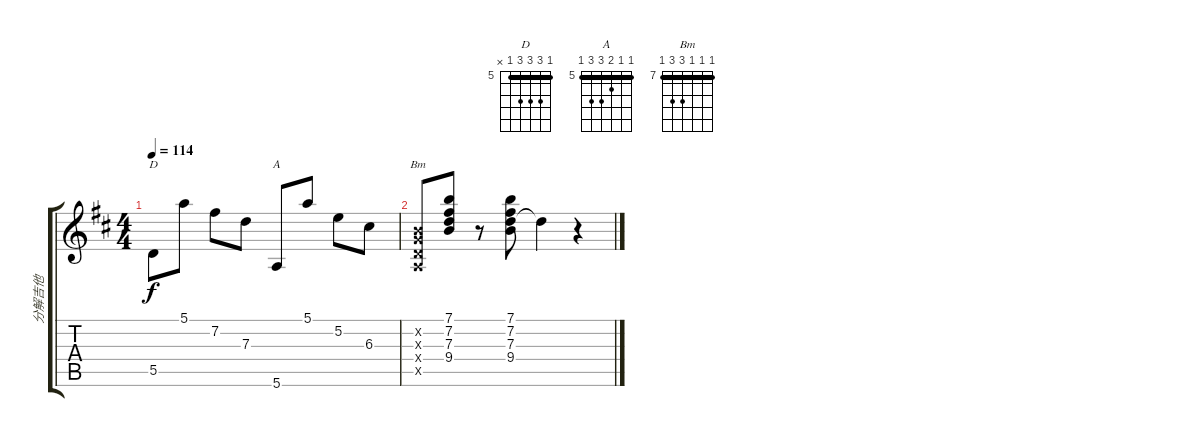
\track ("分解吉他" "分解吉他") {instrument electricguitarclean}
\staff {score tabs}
\tuning (E4 B3 G3 D3 A2 E2) {hide}
\chord ("D" 5 7 7 7 5 x) {firstfret 5 barre 5}
\chord ("A" 5 5 6 7 7 5) {firstfret 5 barre 5}
\chord ("Bm" 7 7 7 9 9 7) {firstfret 7 barre 7}
\ts (4 4)
\tempo 114
\clef g2
\ks d
5.5.8{ch "D" dy f} 5.1.8 7.2.8 7.3.8 5.6.8{ch "A"} 5.1.8 5.2.8 6.3.8 |
(0.2{x} 0.3{x} 0.4{x} 0.5{x}).8{ch "Bm"} (7.1 7.2 7.3 9.4).8 r.8 (7.1 7.2 7.3 9.4).8 7.3{t}.4 r.4
